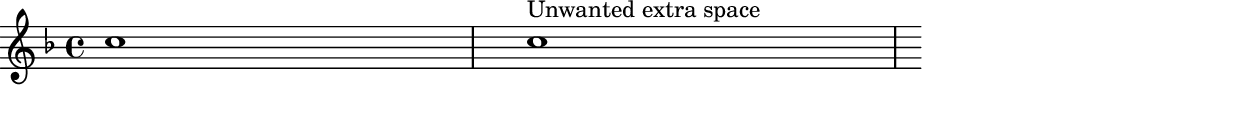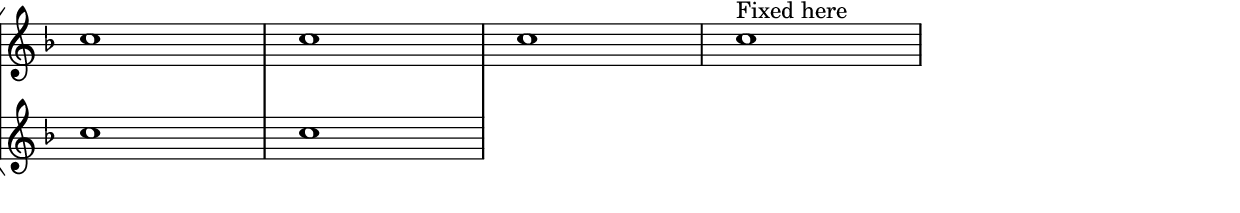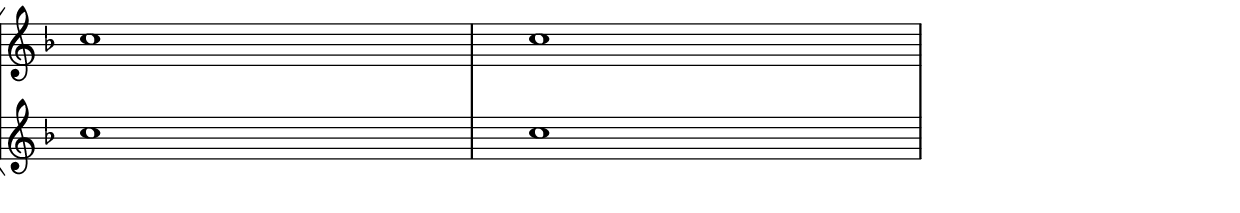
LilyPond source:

%% Generated by lilypond-book
%% Options: [exampleindent=10.16\mm,indent=0\mm,line-width=160\mm,paper-height=845.047\pt,paper-width=597.508\pt,papersize='(cons (* 597.508 pt) (* 845.047 pt))]
\include "lilypond-book-preamble.ly"


% ****************************************************************
% Start cut-&-pastable-section
% ****************************************************************

#(ly:set-option 'eps-box-padding 3.000000)



\paper {
  #(set-paper-size '(cons (* 597.508 pt) (* 845.047 pt)))
  indent = 0\mm
  line-width = 160\mm
  % offset the left padding, also add 1mm as lilypond creates cropped
  % images with a little space on the right
  line-width = #(- line-width (* mm  3.000000) (* mm 1))
}

\layout {
  
}




% ****************************************************************
% ly snippet:
% ****************************************************************
\sourcefilename "snippets/adding-an-extra-staff-at-a-line-break.ly"
\sourcefileline 0
%% DO NOT EDIT this file manually; it was automatically
%% generated from the LilyPond Snippet Repository
%% (http://lsr.di.unimi.it).
%%
%% Make any changes in the LSR itself, or in
%% `Documentation/snippets/new/`, then run
%% `scripts/auxiliar/makelsr.pl`.
%%
%% This file is in the public domain.

\version "2.24.0"

\header {
%% Translation of GIT committish: a8a85e19654e46d725563e6deba44083ef137a2c
  texidocja = "
改行時に譜を追加する場合、改行前の行末に不要な空間が追加されてしまいます
(これは調号の変化に対応するためのものですが、どちらにしろ表示されません)。@c
これを解決するには、@code{Staff.explicitKeySignatureVisibility} を例のように@c
設定します。
"
  doctitleja = "改行時に譜を追加する"

%% Translation of GIT committish: 41a008e75e2fe29536406cdf0d71c32a4606f2b8
  texidocfr = "
Lorsqu'une nouvelle portée vient s'ajouter après un saut de ligne,
LilyPond préserve un espace juste avant le saut de ligne -- pour un
éventuel changement d'armure qui, quoi qu'il en soit, ne sera pas
imprimé.  L'astuce consiste alors, comme indiqué dans l'exemple suivant,
à ajuster @code{Staff.explicitKeySignatureVisibility}.
"

  doctitlefr = "Ajout d'une portée supplémentaire après un saut de ligne"

%% Translation of GIT committish: 8ffecf6be17c6ec2ff87cf31873121a8cce29b09
  texidoces = "
Al añadir un pentagrama nuevo en un salto de línea, por desgracia
se añade un espacio adicional al final de la línea antes del salto
(reservado para hacer sitio a un cambio de armadura que de todas
formas no se va a imprimir). La solución alternativa es añadir un
ajuste para @code{Staff.explicitKeySignatureVisibility} como se
muestra en el ejemplo.

"
  doctitlees = "Añadir un pentagrama adicional en un salto de línea"

%% Translation of GIT committish: 8ffecf6be17c6ec2ff87cf31873121a8cce29b09
  texidocca = "
En afegir un pentagrama nou a un salt de línia, per desgràcia
s'afegeix un espai addicional al final de la línia abans del
salt (reservat per fer lloc a un canvi d'armadura que de totes
formes no s'imprimirà). La solució alternativa és afegir un
ajustament per a @code{Staff.explicitKeySignatureVisibility}
com es mostra a l'exemple.

"
  doctitleca = "Afegir un pentagrama addicional a un salt de línia"

  lsrtags = "breaks, contexts-and-engravers, staff-notation, workaround"

  texidoc = "
When adding a new staff at a line break, some extra space is
unfortunately added at the end of the line before the break (to fit in
a key signature change, which will never be printed anyway).  The
workaround is to add a setting of
@code{Staff.explicitKeySignatureVisibility} as is shown in the example.
"

  doctitle = "Adding an extra staff at a line break"
} % begin verbatim


\paper { tagline = ##f }

\score {
  \new StaffGroup \relative c'' {
    \new Staff
    \key f \major
    c1 c^"Unwanted extra space" \break
    << { c1 | c }
       \new Staff {
         \key f \major
         \once \omit Staff.TimeSignature
         c1 | c
       }
    >>
    c1 | c^"Fixed here" \break
    << { c1 | c }
       \new Staff {
         \once \set Staff.explicitKeySignatureVisibility = #end-of-line-invisible
         \key f \major
         \once \omit Staff.TimeSignature
         c1 | c
       }
    >>
  }
}



% ****************************************************************
% end ly snippet
% ****************************************************************
